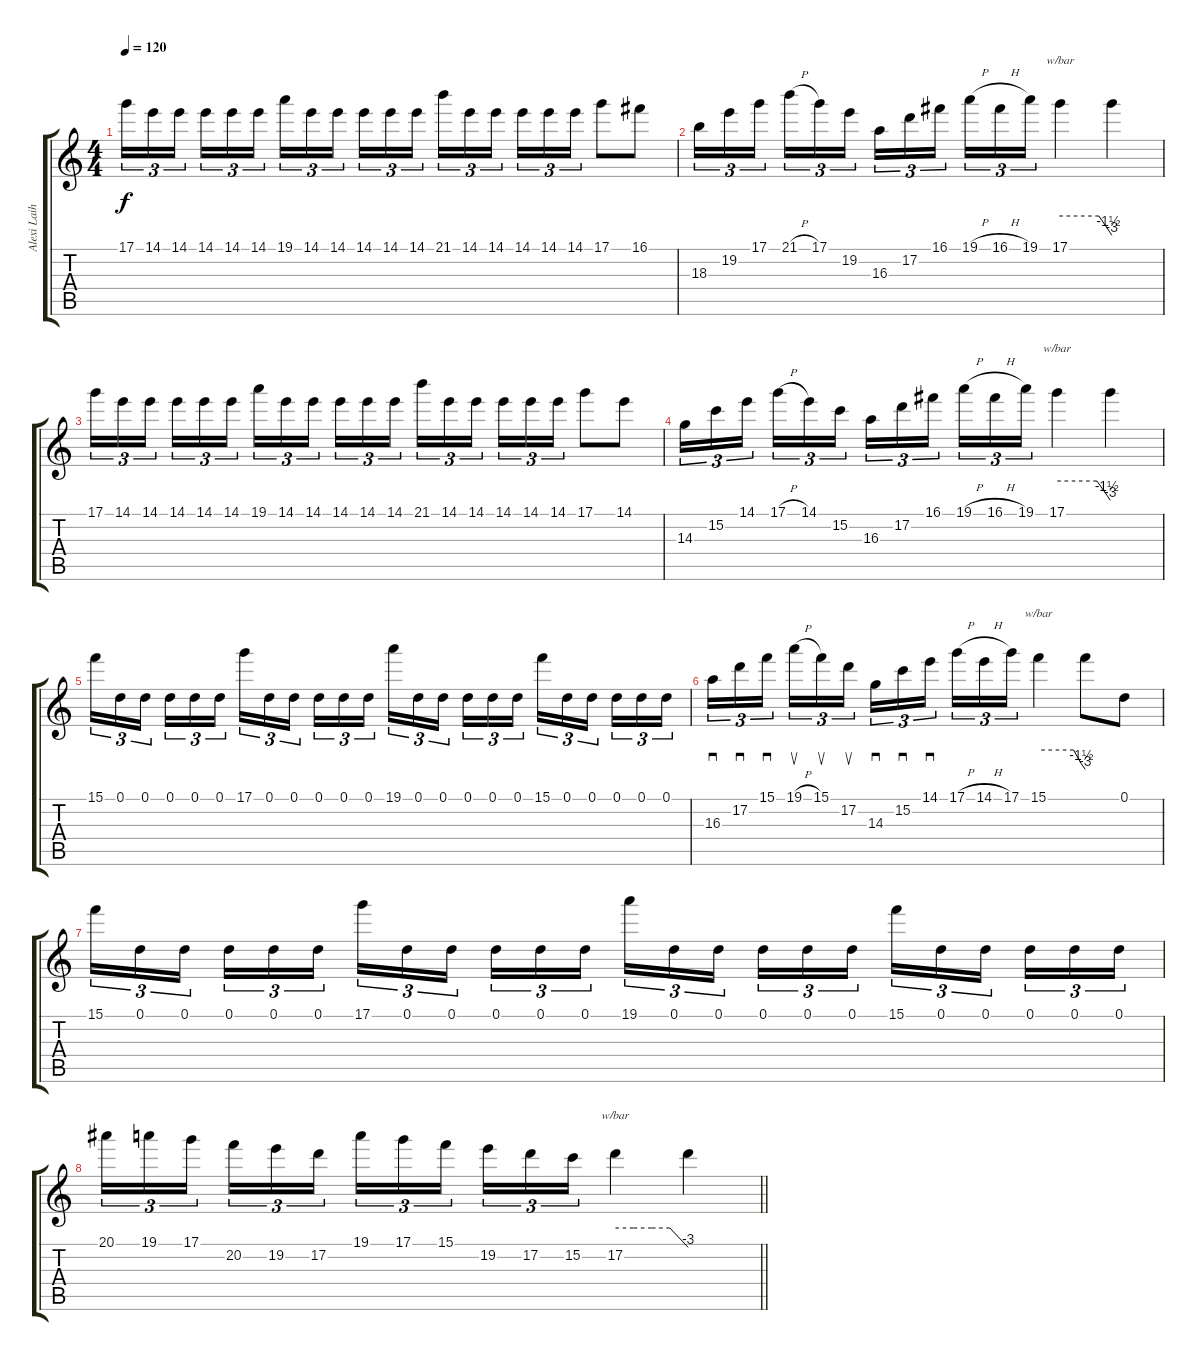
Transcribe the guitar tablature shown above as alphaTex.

\track ("Alexi Laiho" "Alexi Laih") {instrument overdrivenguitar}
\staff {score tabs}
\tuning (D4 A3 F3 C3 G2 D2) {hide}
\ts (4 4)
\tempo 120
\clef g2
\ks c
17.1.16{tu (3 2) dy f} 14.1.16{tu (3 2)} 14.1.16{tu (3 2)} 14.1.16{tu (3 2)} 14.1.16{tu (3 2)} 14.1.16{tu (3 2)} 19.1.16{tu (3 2)} 14.1.16{tu (3 2)} 14.1.16{tu (3 2)} 14.1.16{tu (3 2)} 14.1.16{tu (3 2)} 14.1.16{tu (3 2)} 21.1.16{tu (3 2)} 14.1.16{tu (3 2)} 14.1.16{tu (3 2)} 14.1.16{tu (3 2)} 14.1.16{tu (3 2)} 14.1.16{tu (3 2)} 17.1.8 16.1.8 |
18.3.16{tu (3 2)} 19.2.16{tu (3 2)} 17.1.16{tu (3 2)} 21.1{h}.16{tu (3 2)} 17.1.16{tu (3 2)} 19.2.16{tu (3 2)} 16.3.16{tu (3 2)} 17.2.16{tu (3 2)} 16.1.16{tu (3 2)} 19.1{h}.16{tu (3 2)} 16.1{h}.16{tu (3 2)} 19.1.16{tu (3 2)} 17.1.4{tbe (custom default 0 0 45 0 56 -6 60 -12)} 17.1{t}.4 |
17.1.16{tu (3 2)} 14.1.16{tu (3 2)} 14.1.16{tu (3 2)} 14.1.16{tu (3 2)} 14.1.16{tu (3 2)} 14.1.16{tu (3 2)} 19.1.16{tu (3 2)} 14.1.16{tu (3 2)} 14.1.16{tu (3 2)} 14.1.16{tu (3 2)} 14.1.16{tu (3 2)} 14.1.16{tu (3 2)} 21.1.16{tu (3 2)} 14.1.16{tu (3 2)} 14.1.16{tu (3 2)} 14.1.16{tu (3 2)} 14.1.16{tu (3 2)} 14.1.16{tu (3 2)} 17.1.8 14.1.8 |
14.3.16{tu (3 2)} 15.2.16{tu (3 2)} 14.1.16{tu (3 2)} 17.1{h}.16{tu (3 2)} 14.1.16{tu (3 2)} 15.2.16{tu (3 2)} 16.3.16{tu (3 2)} 17.2.16{tu (3 2)} 16.1.16{tu (3 2)} 19.1{h}.16{tu (3 2)} 16.1{h}.16{tu (3 2)} 19.1.16{tu (3 2)} 17.1.4{tbe (custom default 0 0 45 0 56 -6 60 -12)} 17.1{t}.4 |
15.1.16{tu (3 2)} 0.1.16{tu (3 2)} 0.1.16{tu (3 2)} 0.1.16{tu (3 2)} 0.1.16{tu (3 2)} 0.1.16{tu (3 2)} 17.1.16{tu (3 2)} 0.1.16{tu (3 2)} 0.1.16{tu (3 2)} 0.1.16{tu (3 2)} 0.1.16{tu (3 2)} 0.1.16{tu (3 2)} 19.1.16{tu (3 2)} 0.1.16{tu (3 2)} 0.1.16{tu (3 2)} 0.1.16{tu (3 2)} 0.1.16{tu (3 2)} 0.1.16{tu (3 2)} 15.1.16{tu (3 2)} 0.1.16{tu (3 2)} 0.1.16{tu (3 2)} 0.1.16{tu (3 2)} 0.1.16{tu (3 2)} 0.1.16{tu (3 2)} |
16.3.16{sd tu (3 2)} 17.2.16{sd tu (3 2)} 15.1.16{sd tu (3 2)} 19.1{h}.16{su tu (3 2)} 15.1.16{su tu (3 2)} 17.2.16{su tu (3 2)} 14.3.16{sd tu (3 2)} 15.2.16{sd tu (3 2)} 14.1.16{sd tu (3 2)} 17.1{h}.16{tu (3 2)} 14.1{h}.16{tu (3 2)} 17.1.16{tu (3 2)} 15.1.4{tbe (custom default 0 0 45 0 55 -6 60 -12)} 15.1{t}.8 0.1.8 |
15.1.16{tu (3 2)} 0.1.16{tu (3 2)} 0.1.16{tu (3 2)} 0.1.16{tu (3 2)} 0.1.16{tu (3 2)} 0.1.16{tu (3 2)} 17.1.16{tu (3 2)} 0.1.16{tu (3 2)} 0.1.16{tu (3 2)} 0.1.16{tu (3 2)} 0.1.16{tu (3 2)} 0.1.16{tu (3 2)} 19.1.16{tu (3 2)} 0.1.16{tu (3 2)} 0.1.16{tu (3 2)} 0.1.16{tu (3 2)} 0.1.16{tu (3 2)} 0.1.16{tu (3 2)} 15.1.16{tu (3 2)} 0.1.16{tu (3 2)} 0.1.16{tu (3 2)} 0.1.16{tu (3 2)} 0.1.16{tu (3 2)} 0.1.16{tu (3 2)} |
\barLineRight lightlight
20.1.16{tu (3 2)} 19.1.16{tu (3 2)} 17.1.16{tu (3 2)} 20.2.16{tu (3 2)} 19.2.16{tu (3 2)} 17.2.16{tu (3 2)} 19.1.16{tu (3 2)} 17.1.16{tu (3 2)} 15.1.16{tu (3 2)} 19.2.16{tu (3 2)} 17.2.16{tu (3 2)} 15.2.16{tu (3 2)} 17.2.4{tbe (custom default 0 0 15 0 30 0 45 0 60 -12)} 17.2{t}.4
